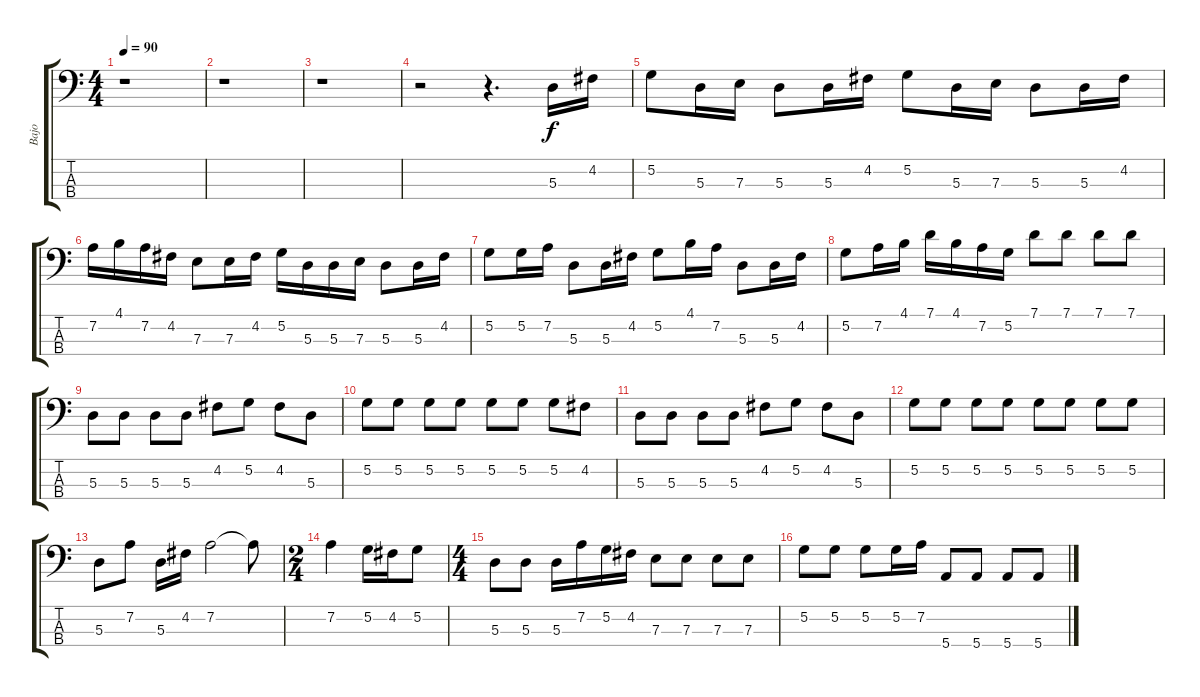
\track ("Bajo" "Bajo") {instrument electricbassfinger}
\staff {score tabs}
\tuning (G2 D2 A1 E1) {hide}
\ts (4 4)
\tempo 90
\clef f4
\ks c
r.1{dy f instrument electricbassfinger} |
r.1 |
r.1 |
r.2 r.4{d} 5.3.16 4.2.16 |
5.2.8 5.3.16 7.3.16 5.3.8 5.3.16 4.2.16 5.2.8 5.3.16 7.3.16 5.3.8 5.3.16 4.2.16 |
7.2.16 4.1.16 7.2.16 4.2.16 7.3.8 7.3.16 4.2.16 5.2.16 5.3.16 5.3.16 7.3.16 5.3.8 5.3.16 4.2.16 |
5.2.8 5.2.16 7.2.16 5.3.8 5.3.16 4.2.16 5.2.8 4.1.16 7.2.16 5.3.8 5.3.16 4.2.16 |
5.2.8 7.2.16 4.1.16 7.1.16 4.1.16 7.2.16 5.2.16 7.1.8 7.1.8 7.1.8 7.1.8 |
5.3.8{balance 8} 5.3.8 5.3.8 5.3.8 4.2.8 5.2.8 4.2.8 5.3.8 |
5.2.8 5.2.8 5.2.8 5.2.8 5.2.8 5.2.8 5.2.8 4.2.8 |
5.3.8 5.3.8 5.3.8 5.3.8 4.2.8 5.2.8 4.2.8 5.3.8 |
5.2.8 5.2.8 5.2.8 5.2.8 5.2.8 5.2.8 5.2.8 5.2.8 |
5.3.8 7.2.8 5.3.16 4.2.16 7.2.2 7.2{t}.8 |
\ts (2 4)
7.2.4 5.2.16 4.2.16 5.2.8 |
\ts (4 4)
5.3.8{volume 16} 5.3.8 5.3.16 7.2.16 5.2.16 4.2.16 7.3.8 7.3.8 7.3.8 7.3.8 |
5.2.8 5.2.8 5.2.8 5.2.16 7.2.16 5.4.8 5.4.8 5.4.8 5.4.8
